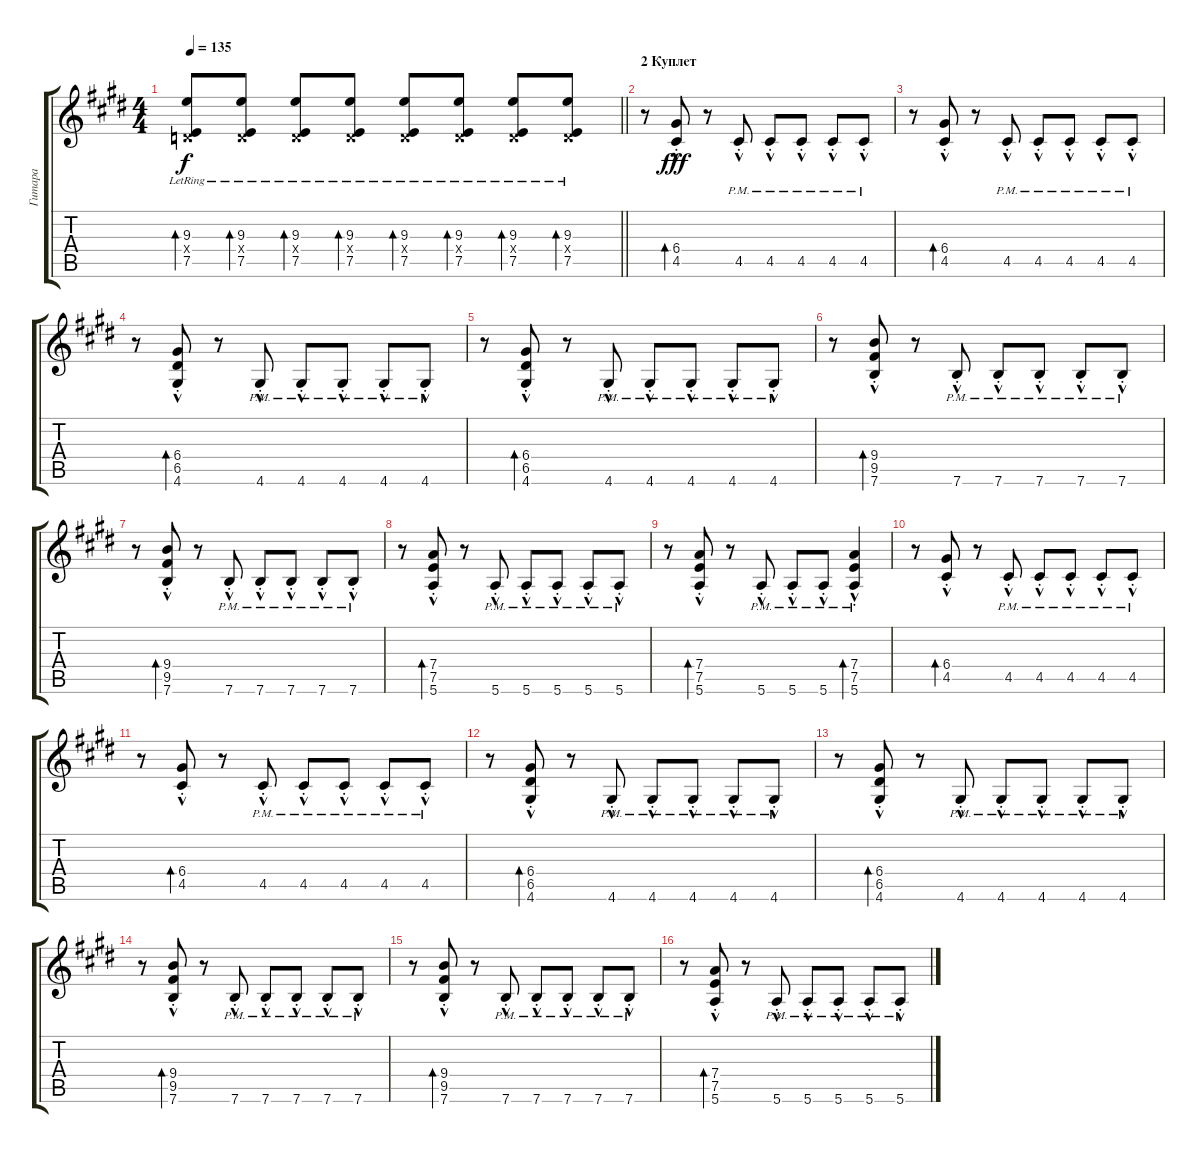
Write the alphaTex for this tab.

\track ("Гитара" "Гитара") {instrument acousticguitarsteel}
\staff {score tabs}
\tuning (E4 B3 G3 D3 A2 E2) {hide}
\ts (4 4)
\tempo 135
\clef g2
\barLineRight lightlight
\ks c#minor
(9.3{lr} 0.4{x} 7.5{lr}).8{bd 120 dy f} (9.3{lr} 0.4{x} 7.5{lr}).8{bd 120} (9.3{lr} 0.4{x} 7.5{lr}).8{bd 120} (9.3{lr} 0.4{x} 7.5{lr}).8{bd 120} (9.3{lr} 0.4{x} 7.5{lr}).8{bd 120} (9.3{lr} 0.4{x} 7.5{lr}).8{bd 120} (9.3{lr} 0.4{x} 7.5{lr}).8{bd 120} (9.3{lr} 0.4{x} 7.5{lr}).8{bd 120} |
\section ("" "2 Куплет")
r.8{volume 10 instrument distortionguitar} (6.4{hac st} 4.5{hac st}).8{bd 60 dy fff} r.8 4.5{hac pm st}.8 4.5{hac pm st}.8 4.5{hac pm st}.8 4.5{hac pm st}.8 4.5{hac pm st}.8 |
r.8 (6.4{hac st} 4.5{hac st}).8{bd 60} r.8 4.5{hac pm st}.8 4.5{hac pm st}.8 4.5{hac pm st}.8 4.5{hac pm st}.8 4.5{hac pm st}.8 |
r.8 (6.4{hac st} 6.5{hac st} 4.6{hac st}).8{bd 60} r.8 4.6{hac pm st}.8 4.6{hac pm st}.8 4.6{hac pm st}.8 4.6{hac pm st}.8 4.6{hac pm st}.8 |
r.8 (6.4{hac st} 6.5{hac st} 4.6{hac st}).8{bd 60} r.8 4.6{hac pm st}.8 4.6{hac pm st}.8 4.6{hac pm st}.8 4.6{hac pm st}.8 4.6{hac pm st}.8 |
r.8 (9.4{hac st} 9.5{hac st} 7.6{hac st}).8{bd 60} r.8 7.6{hac pm st}.8 7.6{hac pm st}.8 7.6{hac pm st}.8 7.6{hac pm st}.8 7.6{hac pm st}.8 |
r.8 (9.4{hac st} 9.5{hac st} 7.6{hac st}).8{bd 60} r.8 7.6{hac pm st}.8 7.6{hac pm st}.8 7.6{hac pm st}.8 7.6{hac pm st}.8 7.6{hac pm st}.8 |
r.8 (7.4{hac st} 7.5{hac st} 5.6{hac st}).8{bd 60} r.8 5.6{hac pm st}.8 5.6{hac pm st}.8 5.6{hac pm st}.8 5.6{hac pm st}.8 5.6{hac pm st}.8 |
r.8 (7.4{hac st} 7.5{hac st} 5.6{hac st}).8{bd 60} r.8 5.6{hac pm st}.8 5.6{hac pm st}.8 5.6{hac pm st}.8 (7.4{hac} 7.5{hac} 5.6{hac pm st}).4{bd 60} |
r.8{volume 8 instrument distortionguitar} (6.4{hac st} 4.5{hac st}).8{bd 60} r.8 4.5{hac pm st}.8 4.5{hac pm st}.8 4.5{hac pm st}.8 4.5{hac pm st}.8 4.5{hac pm st}.8 |
r.8{volume 8 instrument distortionguitar} (6.4{hac st} 4.5{hac st}).8{bd 60} r.8 4.5{hac pm st}.8 4.5{hac pm st}.8 4.5{hac pm st}.8 4.5{hac pm st}.8 4.5{hac pm st}.8 |
r.8 (6.4{hac st} 6.5{hac st} 4.6{hac st}).8{bd 60} r.8 4.6{hac pm st}.8 4.6{hac pm st}.8 4.6{hac pm st}.8 4.6{hac pm st}.8 4.6{hac pm st}.8 |
r.8 (6.4{hac st} 6.5{hac st} 4.6{hac st}).8{bd 60} r.8 4.6{hac pm st}.8 4.6{hac pm st}.8 4.6{hac pm st}.8 4.6{hac pm st}.8 4.6{hac pm st}.8 |
r.8 (9.4{hac st} 9.5{hac st} 7.6{hac st}).8{bd 60} r.8 7.6{hac pm st}.8 7.6{hac pm st}.8 7.6{hac pm st}.8 7.6{hac pm st}.8 7.6{hac pm st}.8 |
r.8 (9.4{hac st} 9.5{hac st} 7.6{hac st}).8{bd 60} r.8 7.6{hac pm st}.8 7.6{hac pm st}.8 7.6{hac pm st}.8 7.6{hac pm st}.8 7.6{hac pm st}.8 |
r.8 (7.4{hac st} 7.5{hac st} 5.6{hac st}).8{bd 60} r.8 5.6{hac pm st}.8 5.6{hac pm st}.8 5.6{hac pm st}.8 5.6{hac pm st}.8 5.6{hac pm st}.8
